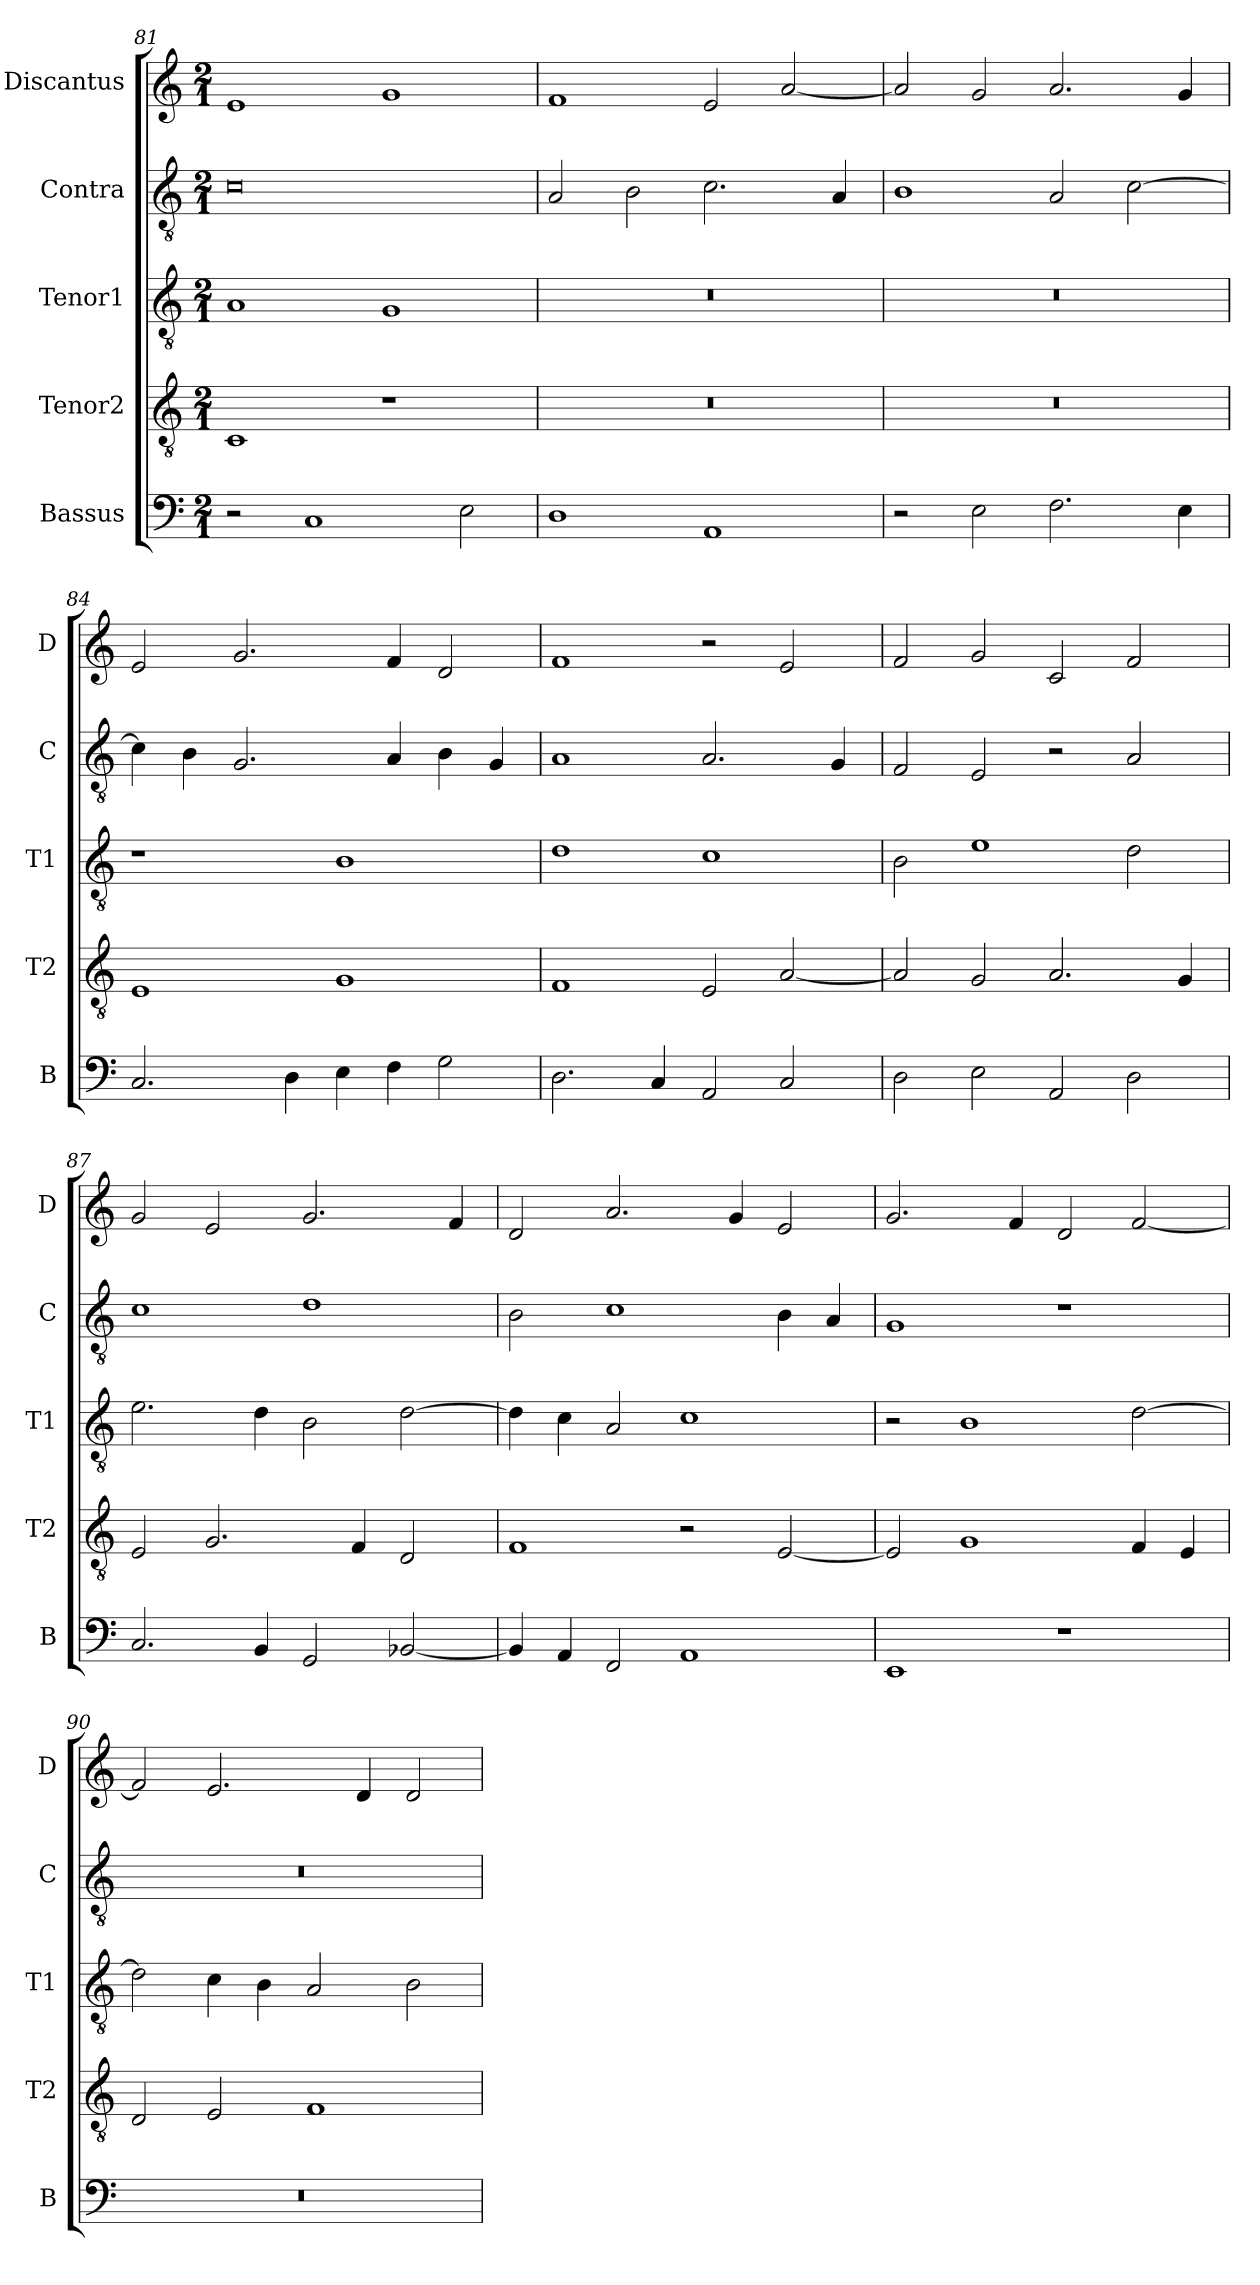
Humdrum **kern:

**kern	**kern	**kern	**kern	**kern
*part5	*part4	*part3	*part2	*part1
*staff5	*staff4	*staff3	*staff2	*staff1
*I"Bassus	*I"Tenor2	*I"Tenor1	*I"Contra	*I"Discantus
*I'B	*I'T2	*I'T1	*I'C	*I'D
*clefF4	*clefGv2	*clefGv2	*clefGv2	*clefG2
*k[]	*k[]	*k[]	*k[]	*k[]
*M2/1	*M2/1	*M2/1	*M2/1	*M2/1
=81	=81	=81	=81	=81
2r	1C	1A	0c	1e
1C	.	.	.	.
.	1r	1G	.	1g
2E\	.	.	.	.
=82	=82	=82	=82	=82
1D	0r	0r	2A/	1f
.	.	.	2B\	.
1AA	.	.	2.c\	2e/
.	.	.	.	[2a/
.	.	.	4A/	.
=83	=83	=83	=83	=83
2r	0r	0r	1B	2a/]
2E\	.	.	.	2g/
2.F\	.	.	2A/	2.a/
.	.	.	[2c\	.
4E\	.	.	.	4g/
=84	=84	=84	=84	=84
2.C/	1E	1r	4c\]	2e/
.	.	.	4B\	.
.	.	.	2.G/	2.g/
4D\	.	.	.	.
4E\	1G	1B	.	.
4F\	.	.	4A/	4f/
2G\	.	.	4B\	2d/
.	.	.	4G/	.
=85	=85	=85	=85	=85
2.D\	1F	1d	1A	1f
4C/	.	.	.	.
2AA/	2E/	1c	2.A/	2r
2C/	[2A/	.	.	2e/
.	.	.	4G/	.
=86	=86	=86	=86	=86
2D\	2A/]	2B\	2F/	2f/
2E\	2G/	1e	2E/	2g/
2AA/	2.A/	.	2r	2c/
2D\	.	2d\	2A/	2f/
.	4G/	.	.	.
=87	=87	=87	=87	=87
2.C/	2E/	2.e\	1c	2g/
.	2.G/	.	.	2e/
4BB/	.	4d\	.	.
2GG/	.	2B\	1d	2.g/
.	4F/	.	.	.
[2BB-X/	2D/	[2d\	.	.
.	.	.	.	4f/
=88	=88	=88	=88	=88
4BB-/]	1F	4d\]	2B\	2d/
4AA/	.	4c\	.	.
2FF/	.	2A/	1c	2.a/
1AA	2r	1c	.	.
.	.	.	.	4g/
.	[2E/	.	4B\	2e/
.	.	.	4A/	.
=89	=89	=89	=89	=89
1EE	2E/]	2r	1G	2.g/
.	1G	1B	.	.
.	.	.	.	4f/
1r	.	.	1r	2d/
.	4F/	[2d\	.	[2f/
.	4E/	.	.	.
=90	=90	=90	=90	=90
0r	2D/	2d\]	0r	2f/]
.	2E/	4c\	.	2.e/
.	.	4B\	.	.
.	1F	2A/	.	.
.	.	.	.	4d/
.	.	2B\	.	2d/
=	=	=	=	=
*-	*-	*-	*-	*-
